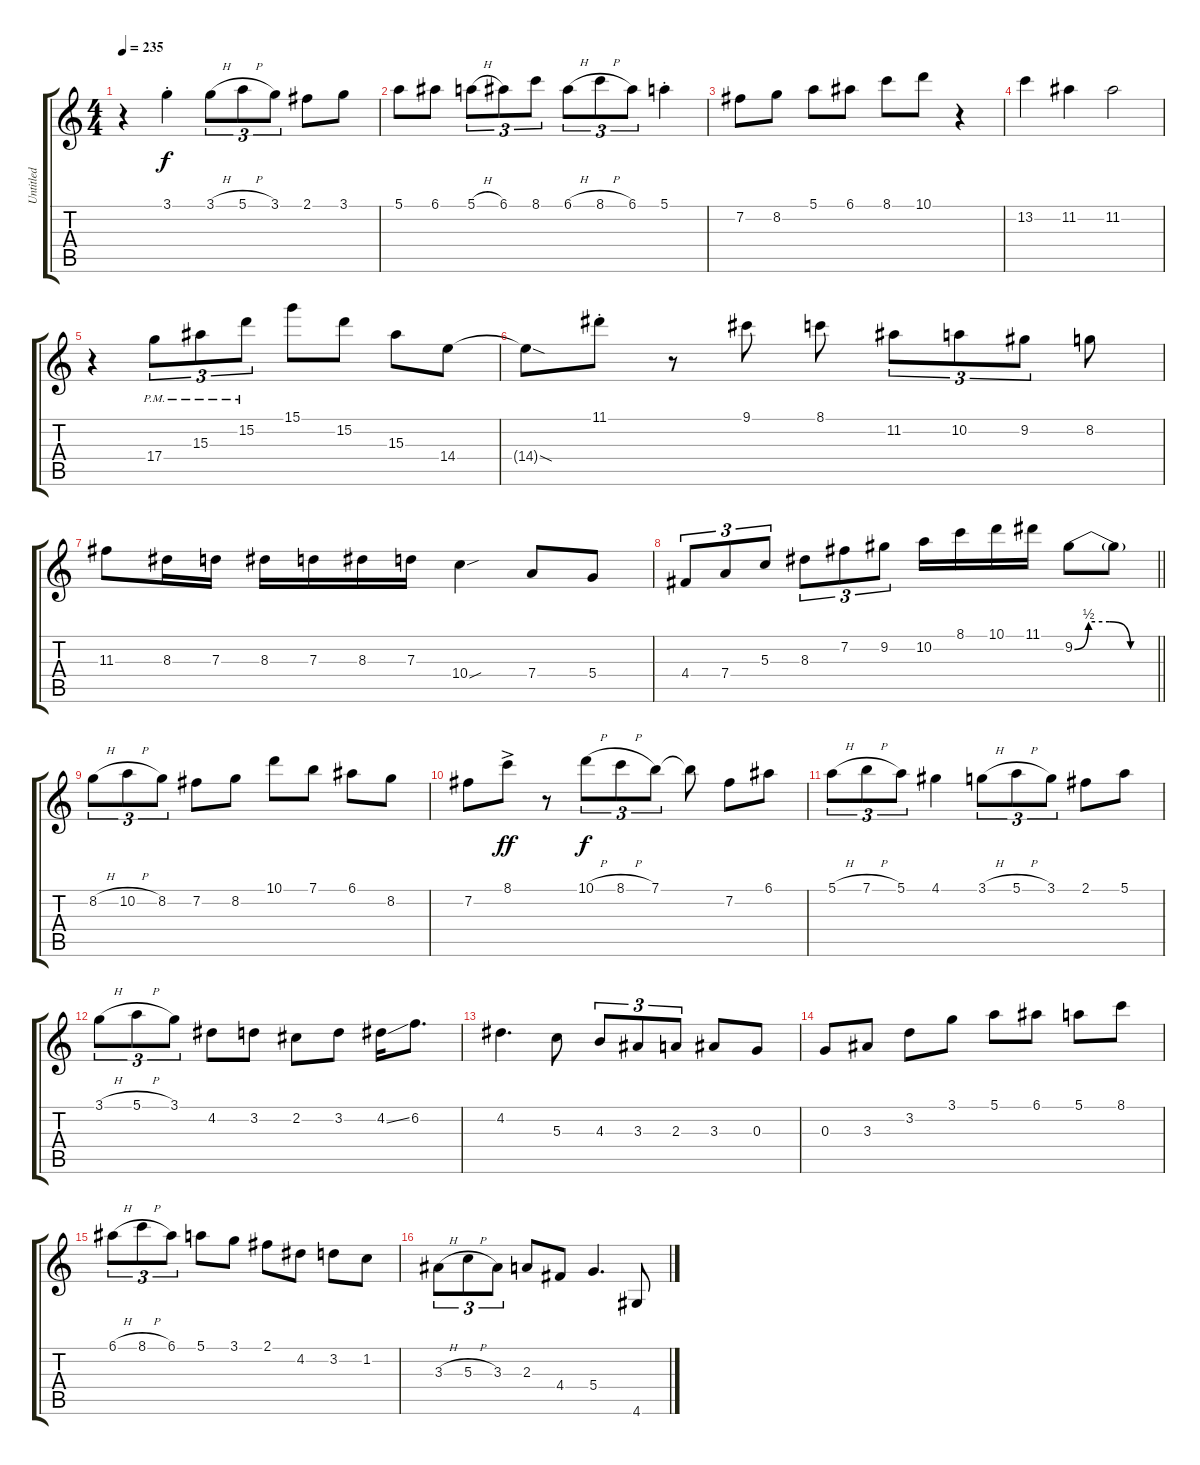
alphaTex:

\track ("Untitled" "Untitled") {instrument acousticguitarsteel}
\staff {score tabs}
\tuning (E4 B3 G3 D3 A2 E2) {hide}
\ts (4 4)
\tempo 235
\clef g2
\ks c
r.4{dy f instrument acousticguitarsteel} 3.1{st}.4 3.1{h}.8{tu (3 2)} 5.1{h}.8{tu (3 2)} 3.1.8{tu (3 2)} 2.1.8 3.1.8 |
5.1.8 6.1.8 5.1{h}.8{tu (3 2)} 6.1.8{tu (3 2)} 8.1.8{tu (3 2)} 6.1{h}.8{tu (3 2)} 8.1{h}.8{tu (3 2)} 6.1.8{tu (3 2)} 5.1{st}.4 |
7.2.8 8.2.8 5.1.8 6.1.8 8.1.8 10.1.8 r.4 |
13.2.4 11.2.4 11.2.2 |
r.4 17.4{pm}.8{tu (3 2)} 15.3{pm}.8{tu (3 2)} 15.2{pm}.8{tu (3 2)} 15.1.8 15.2.8 15.3.8 14.4.8 |
14.4{sod t}.8 11.1{st}.8 r.8 9.1.8 8.1.8 11.2.8{tu (3 2)} 10.2.8{tu (3 2)} 9.2.8{tu (3 2)} 8.2.8 |
11.3.8 8.3.16 7.3.16 8.3.16 7.3.16 8.3.16 7.3.16 10.4{sou}.4 7.4.8 5.4.8 |
\barLineRight lightlight
4.4.8{tu (3 2)} 7.4.8{tu (3 2)} 5.3.8{tu (3 2)} 8.3.8{tu (3 2)} 7.2.8{tu (3 2)} 9.2.8{tu (3 2)} 10.2.16 8.1.16 10.1.16 11.1.16 9.2{be (custom 0 0 10 2 25 2 40 0 60 0)}.8 9.2{t}.8 |
8.2{h}.8{tu (3 2)} 10.2{h}.8{tu (3 2)} 8.2.8{tu (3 2)} 7.2.8 8.2.8 10.1.8 7.1.8 6.1.8 8.2.8 |
7.2.8 8.1{ac}.8{dy ff} r.8 10.1{h}.8{tu (3 2) dy f} 8.1{h}.8{tu (3 2)} 7.1.8{tu (3 2)} 7.1{t}.8 7.2.8 6.1.8 |
5.1{h}.8{tu (3 2)} 7.1{h}.8{tu (3 2)} 5.1.8{tu (3 2)} 4.1.4 3.1{h}.8{tu (3 2)} 5.1{h}.8{tu (3 2)} 3.1.8{tu (3 2)} 2.1.8 5.1.8 |
3.1{h}.8{tu (3 2)} 5.1{h}.8{tu (3 2)} 3.1.8{tu (3 2)} 4.2.8 3.2.8 2.2.8 3.2.8 4.2{ss}.16 6.2.8{d} |
4.2.4{d} 5.3.8 4.3.8{tu (3 2)} 3.3.8{tu (3 2)} 2.3.8{tu (3 2)} 3.3.8 0.3.8 |
0.3.8 3.3.8 3.2.8 3.1.8 5.1.8 6.1.8 5.1.8 8.1.8 |
6.1{h}.8{tu (3 2)} 8.1{h}.8{tu (3 2)} 6.1.8{tu (3 2)} 5.1.8 3.1.8 2.1.8 4.2.8 3.2.8 1.2.8 |
3.3{h}.8{tu (3 2)} 5.3{h}.8{tu (3 2)} 3.3.8{tu (3 2)} 2.3.8 4.4.8 5.4.4{d} 4.6.8
